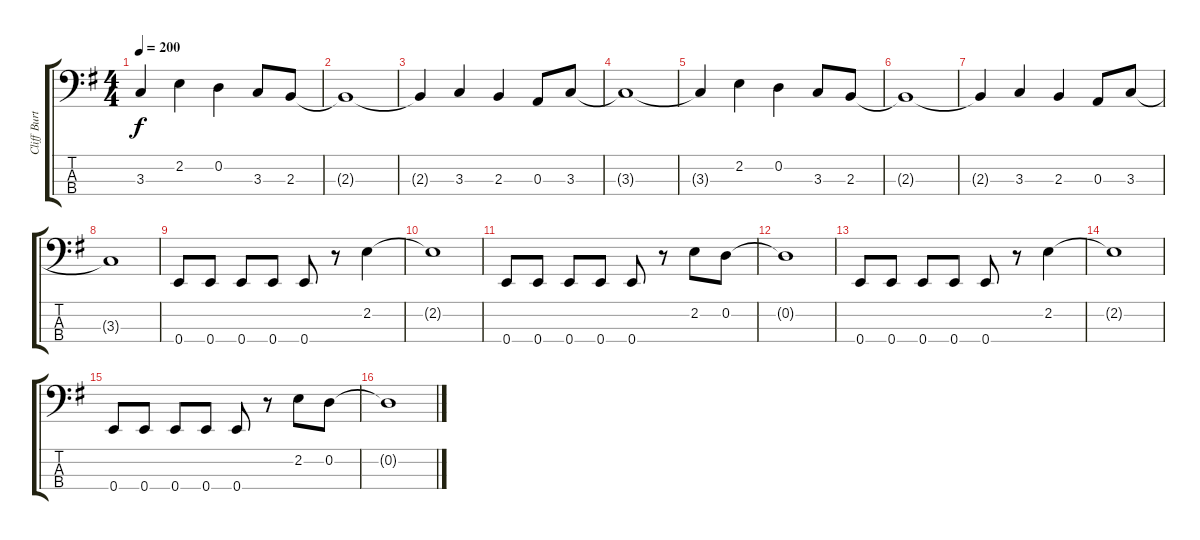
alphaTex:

\track ("Cliff Burton" "Cliff Burt") {instrument electricbasspick}
\staff {score tabs}
\tuning (G2 D2 A1 E1) {hide}
\ts (4 4)
\tempo 200
\clef f4
\ks g
3.3{t}.4{dy f} 2.2.4 0.2.4 3.3.8 2.3.8 |
2.3{t}.1 |
2.3{t}.4 3.3.4 2.3.4 0.3.8 3.3.8 |
3.3{t}.1 |
3.3{t}.4 2.2.4 0.2.4 3.3.8 2.3.8 |
2.3{t}.1 |
2.3{t}.4 3.3.4 2.3.4 0.3.8 3.3.8 |
3.3{t}.1 |
0.4.8 0.4.8 0.4.8 0.4.8 0.4.8 r.8 2.2.4 |
2.2{t}.1 |
0.4.8 0.4.8 0.4.8 0.4.8 0.4.8 r.8 2.2.8 0.2.8 |
0.2{t}.1 |
0.4.8 0.4.8 0.4.8 0.4.8 0.4.8 r.8 2.2.4 |
2.2{t}.1 |
0.4.8 0.4.8 0.4.8 0.4.8 0.4.8 r.8 2.2.8 0.2.8 |
0.2{t}.1
